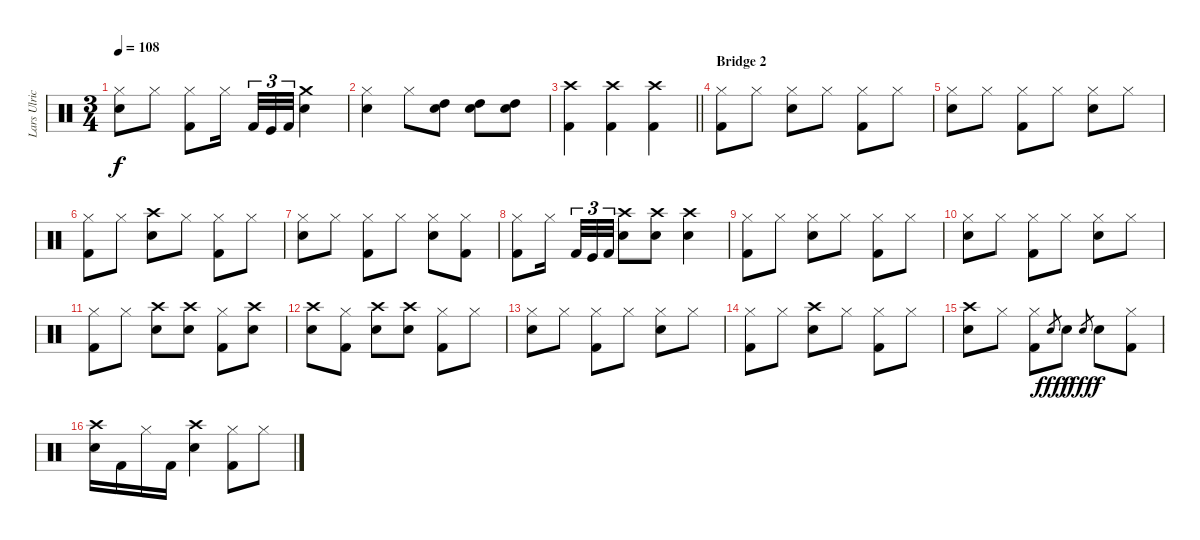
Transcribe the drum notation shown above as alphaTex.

\track ("Lars Ulrich" "Lars Ulric") {instrument percussion}
\staff {score}
\articulation defaults
\ts (3 4)
\tempo 108
\clef neutral
\ks c
("Hi-Hat (closed)" "Electric Snare (hit)").8{dy f} "Hi-Hat (closed)".8 ("Hi-Hat (closed)" "Kick (hit) 2").8 "Hi-Hat (closed)".16{beam splitsecondary} "Kick (hit) 2".32{tu (3 2)} "Kick (hit)".32{tu (3 2)} "Kick (hit) 2".32{tu (3 2)} ("Crash medium (hit)" "Electric Snare (hit)").4 |
("Hi-Hat (closed)" "Electric Snare (hit)").4 "Hi-Hat (closed)".8 ("High Tom (hit)" "Electric Snare (hit)").8 ("High Tom (hit)" "Electric Snare (hit)").8 ("High Tom (hit)" "Electric Snare (hit)").8 |
\barLineRight lightlight
("Crash high (hit)" "Kick (hit) 2").4 ("Crash high (hit)" "Kick (hit) 2").4 ("Crash high (hit)" "Kick (hit) 2").4 |
\section ("" "Bridge 2")
("Hi-Hat (closed)" "Kick (hit) 2").8 "Hi-Hat (closed)".8 ("Hi-Hat (closed)" "Electric Snare (hit)").8 "Hi-Hat (closed)".8 ("Hi-Hat (closed)" "Kick (hit) 2").8 "Hi-Hat (closed)".8 |
("Hi-Hat (closed)" "Electric Snare (hit)").8 "Hi-Hat (closed)".8 ("Hi-Hat (closed)" "Kick (hit) 2").8 "Hi-Hat (closed)".8 ("Hi-Hat (closed)" "Electric Snare (hit)").8 "Hi-Hat (closed)".8 |
("Hi-Hat (closed)" "Kick (hit) 2").8 "Hi-Hat (closed)".8 ("Crash high (hit)" "Electric Snare (hit)").8 "Hi-Hat (closed)".8 ("Hi-Hat (closed)" "Kick (hit) 2").8 "Hi-Hat (closed)".8 |
("Hi-Hat (closed)" "Electric Snare (hit)").8 "Hi-Hat (closed)".8 ("Hi-Hat (closed)" "Kick (hit) 2").8 "Hi-Hat (closed)".8 ("Hi-Hat (closed)" "Electric Snare (hit)").8 ("Hi-Hat (closed)" "Kick (hit) 2").8 |
("Hi-Hat (closed)" "Kick (hit) 2").8 "Hi-Hat (closed)".16{beam splitsecondary} "Kick (hit) 2".32{tu (3 2)} "Kick (hit)".32{tu (3 2)} "Kick (hit) 2".32{tu (3 2)} ("Crash high (hit)" "Electric Snare (hit)").8 ("Crash high (hit)" "Electric Snare (hit)").8 ("Crash high (hit)" "Electric Snare (hit)").4 |
("Hi-Hat (closed)" "Kick (hit) 2").8 "Hi-Hat (closed)".8 ("Hi-Hat (closed)" "Electric Snare (hit)").8 "Hi-Hat (closed)".8 ("Hi-Hat (closed)" "Kick (hit) 2").8 "Hi-Hat (closed)".8 |
("Hi-Hat (closed)" "Electric Snare (hit)").8 "Hi-Hat (closed)".8 ("Hi-Hat (closed)" "Kick (hit) 2").8 "Hi-Hat (closed)".8 ("Hi-Hat (closed)" "Electric Snare (hit)").8 "Hi-Hat (closed)".8 |
("Hi-Hat (closed)" "Kick (hit) 2").8 "Hi-Hat (closed)".8 ("Crash high (hit)" "Electric Snare (hit)").8 ("Crash high (hit)" "Electric Snare (hit)").8 ("Hi-Hat (closed)" "Kick (hit) 2").8 ("Crash high (hit)" "Electric Snare (hit)").8 |
("Crash high (hit)" "Electric Snare (hit)").8 ("Hi-Hat (closed)" "Kick (hit) 2").8 ("Crash high (hit)" "Electric Snare (hit)").8 ("Crash high (hit)" "Electric Snare (hit)").8 ("Hi-Hat (closed)" "Kick (hit) 2").8 "Hi-Hat (closed)".8 |
("Hi-Hat (closed)" "Electric Snare (hit)").8 "Hi-Hat (closed)".8 ("Hi-Hat (closed)" "Kick (hit) 2").8 "Hi-Hat (closed)".8 ("Hi-Hat (closed)" "Electric Snare (hit)").8 "Hi-Hat (closed)".8 |
("Hi-Hat (closed)" "Kick (hit) 2").8 "Hi-Hat (closed)".8 ("Crash high (hit)" "Electric Snare (hit)").8 "Hi-Hat (closed)".8 ("Hi-Hat (closed)" "Kick (hit) 2").8 "Hi-Hat (closed)".8 |
("Crash high (hit)" "Electric Snare (hit)").8 "Hi-Hat (closed)".8 ("Hi-Hat (closed)" "Kick (hit) 2").8 "Snare (hit) 2".8{gr dy fff} "Electric Snare (hit)".8{dy f} "Snare (hit) 2".8{gr dy fff} "Electric Snare (hit)".8{dy f} ("Hi-Hat (closed)" "Kick (hit) 2").8 |
("Crash high (hit)" "Electric Snare (hit)").16 "Kick (hit) 2".16 "Hi-Hat (closed)".16 "Kick (hit) 2".16 ("Crash high (hit)" "Electric Snare (hit)").4 ("Hi-Hat (closed)" "Kick (hit) 2").8 "Hi-Hat (closed)".8
